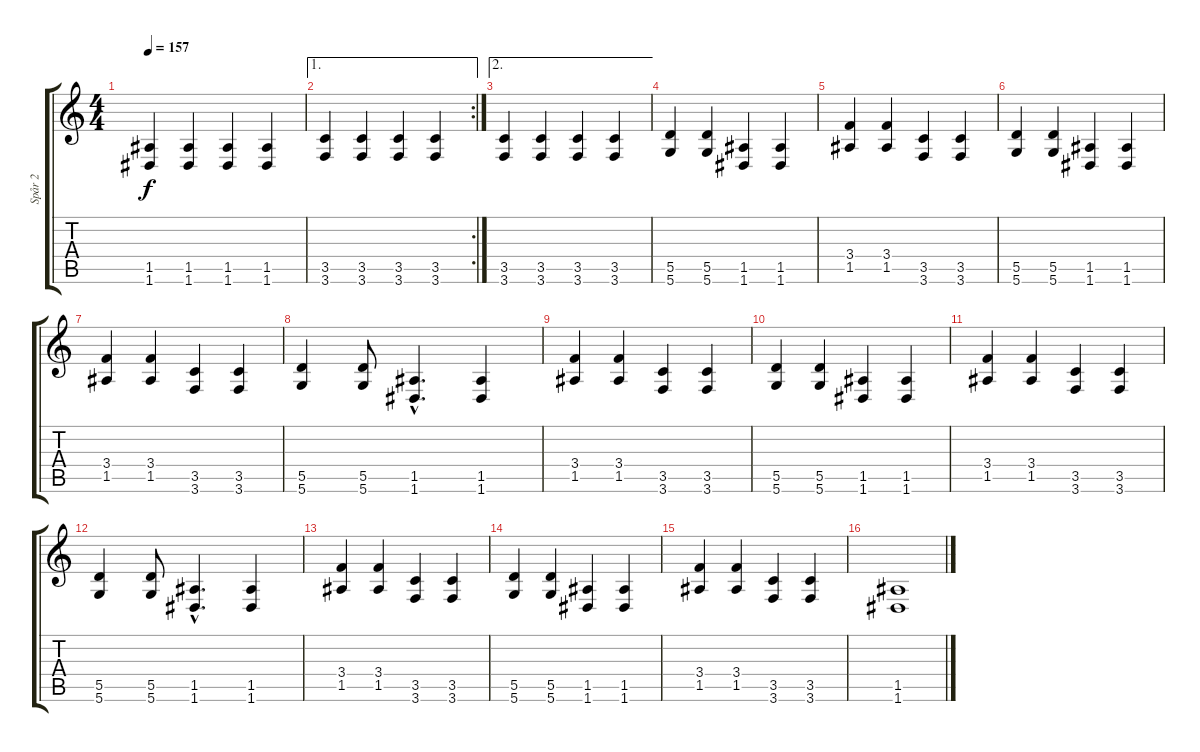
\track ("Spår 2" "Spår 2") {instrument overdrivenguitar}
\staff {score tabs}
\tuning (E4 B3 G3 D3 A2 D2) {hide}
\ts (4 4)
\tempo 157
\clef g2
\ks c
(1.5 1.6).4{dy f} (1.5 1.6).4 (1.5 1.6).4 (1.5 1.6).4 |
\ae 1
\rc 2
(3.5 3.6).4 (3.5 3.6).4 (3.5 3.6).4 (3.5 3.6).4 |
\ae 2
(3.5 3.6).4 (3.5 3.6).4 (3.5 3.6).4 (3.5 3.6).4 |
(5.5 5.6).4 (5.5 5.6).4 (1.5 1.6).4 (1.5 1.6).4 |
(3.4 1.5).4 (3.4 1.5).4 (3.5 3.6).4 (3.5 3.6).4 |
(5.5 5.6).4 (5.5 5.6).4 (1.5 1.6).4 (1.5 1.6).4 |
(3.4 1.5).4 (3.4 1.5).4 (3.5 3.6).4 (3.5 3.6).4 |
(5.5 5.6).4 (5.5 5.6).8 (1.5{hac} 1.6{hac}).4{d} (1.5 1.6).4 |
(3.4 1.5).4 (3.4 1.5).4 (3.5 3.6).4 (3.5 3.6).4 |
(5.5 5.6).4 (5.5 5.6).4 (1.5 1.6).4 (1.5 1.6).4 |
(3.4 1.5).4 (3.4 1.5).4 (3.5 3.6).4 (3.5 3.6).4 |
(5.5 5.6).4 (5.5 5.6).8 (1.5{hac} 1.6{hac}).4{d} (1.5 1.6).4 |
(3.4 1.5).4 (3.4 1.5).4 (3.5 3.6).4 (3.5 3.6).4 |
(5.5 5.6).4 (5.5 5.6).4 (1.5 1.6).4 (1.5 1.6).4 |
(3.4 1.5).4 (3.4 1.5).4 (3.5 3.6).4 (3.5 3.6).4 |
(1.5 1.6).1
